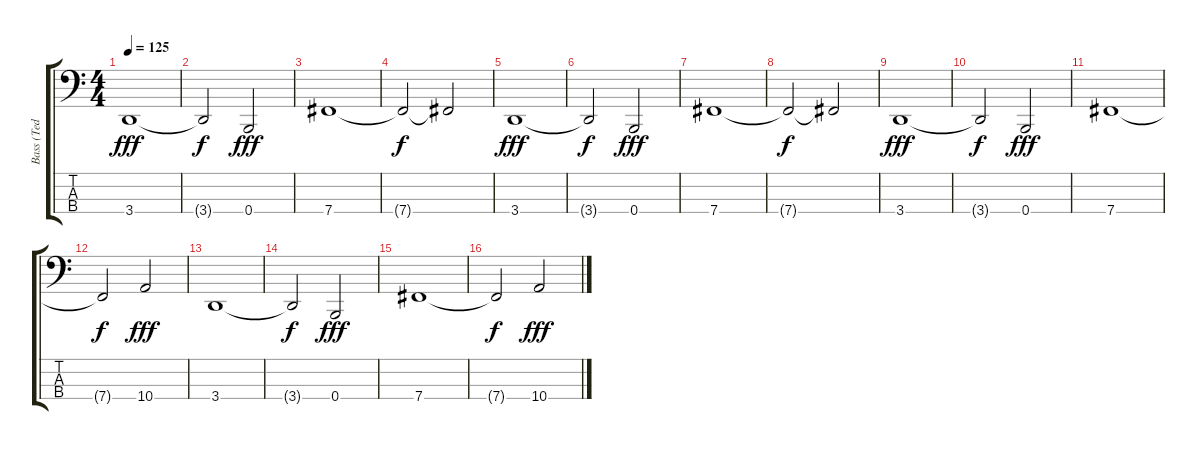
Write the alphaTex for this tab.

\track ("Bass (Ted Lundstrom)" "Bass (Ted ") {instrument electricbassfinger}
\staff {score tabs}
\tuning (D2 A1 E1 B0) {hide}
\ts (4 4)
\tempo 125
\clef f4
\ks c
3.4.1{dy fff} |
3.4{t}.2{dy f} 0.4.2{dy fff} |
7.4.1 |
7.4{t}.2{dy f} 7.4{t}.2 |
3.4.1{dy fff} |
3.4{t}.2{dy f} 0.4.2{dy fff} |
7.4.1 |
7.4{t}.2{dy f} 7.4{t}.2 |
3.4.1{dy fff} |
3.4{t}.2{dy f} 0.4.2{dy fff} |
7.4.1 |
7.4{t}.2{dy f} 10.4.2{dy fff} |
3.4.1 |
3.4{t}.2{dy f} 0.4.2{dy fff} |
7.4.1 |
7.4{t}.2{dy f} 10.4.2{dy fff}
